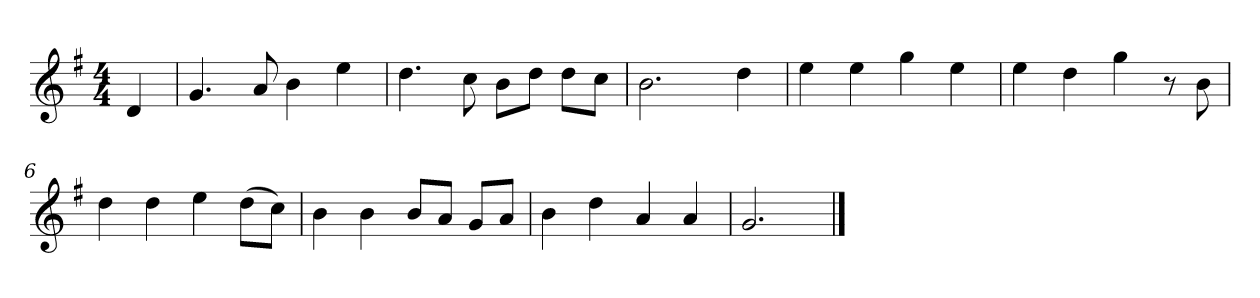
**kern
*part1
*staff1
*k[f#]
*M4/4
*MM120
=
4d
=1
4.g
8a
4b
4ee
=2
4.dd
8cc
8bL
8ddJ
8ddL
8ccJ
=3
2.b
4dd
=4
4ee
4ee
4gg
4ee
=5
4ee
4dd
4gg
8r
8b
=6
4dd
4dd
4ee
(8ddL
8ccJ)
=7
4b
4b
8bL
8aJ
8gL
8aJ
=8
4b
4dd
4a
4a
=9
2.g
==
*-
